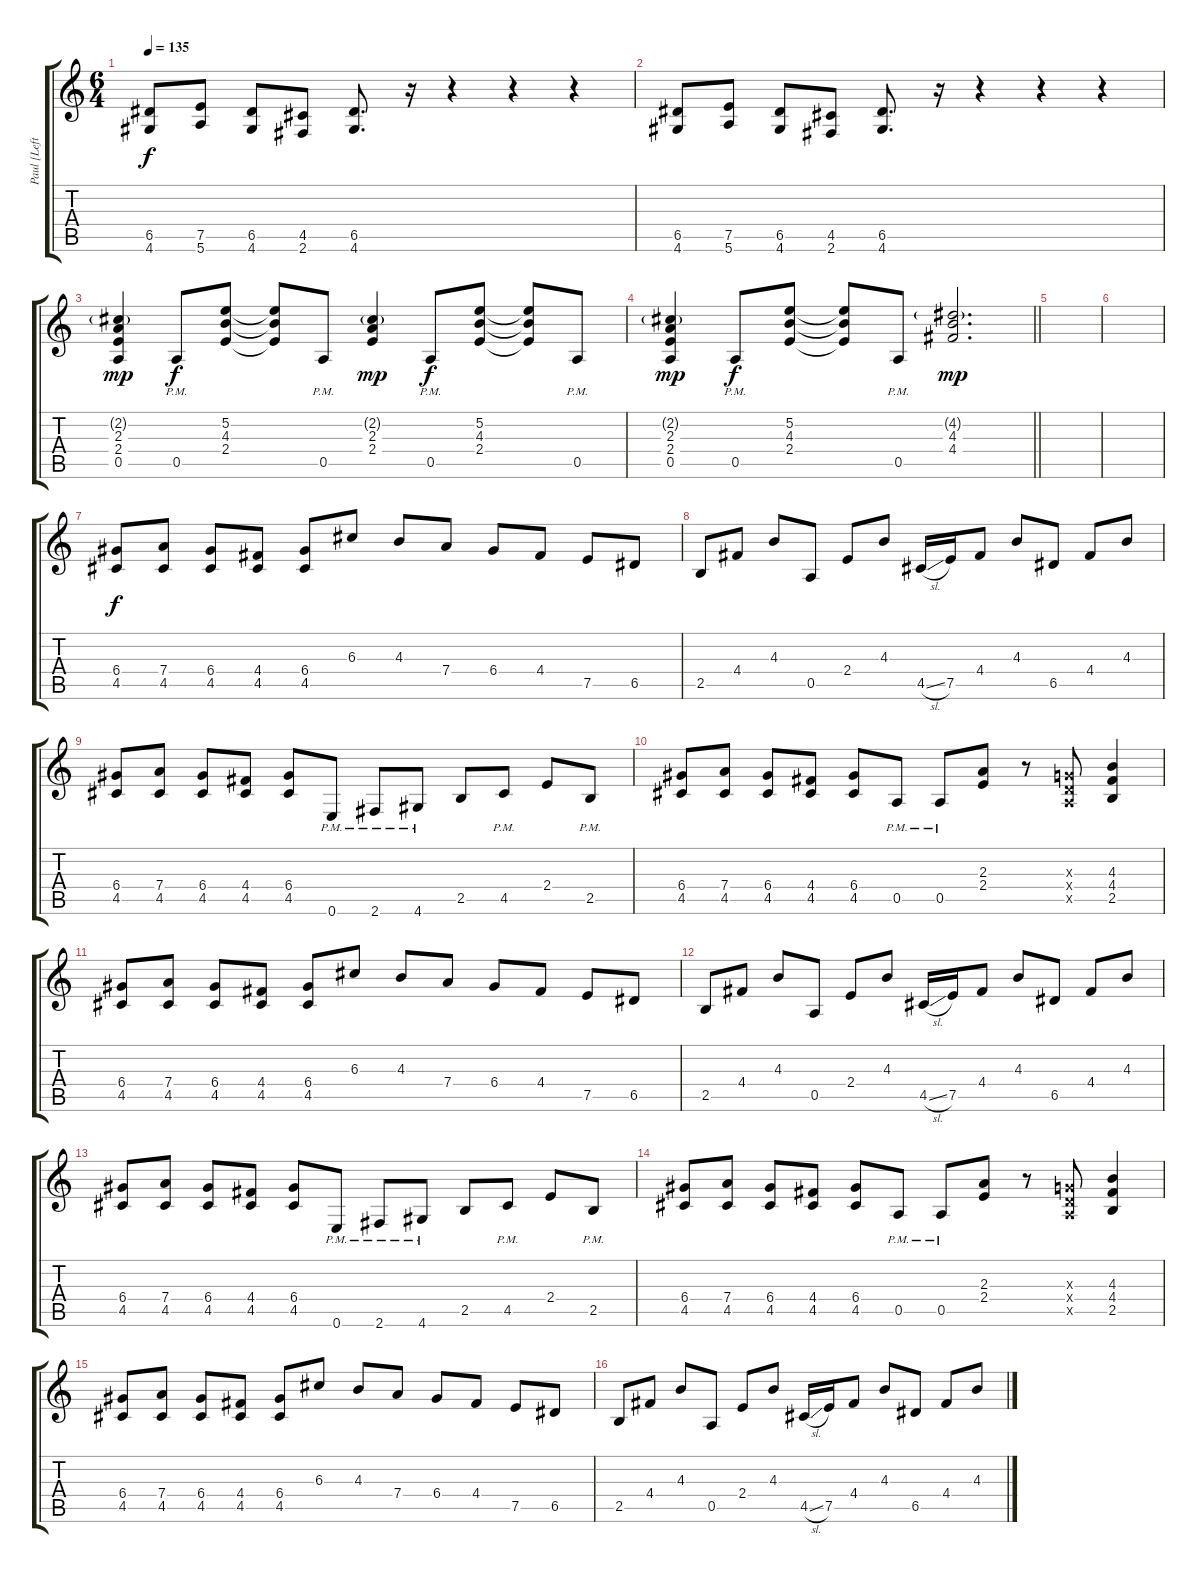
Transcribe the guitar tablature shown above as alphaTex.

\track ("Paul [Left]" "Paul [Left") {instrument distortionguitar}
\staff {score tabs}
\tuning (E4 B3 G3 D3 A2 E2) {hide}
\ts (6 4)
\tempo 135
\clef g2
\ks c
(6.5 4.6).8{dy f} (7.5 5.6).8 (6.5 4.6).8 (4.5 2.6).8 (6.5 4.6).8{d} r.16 r.4 r.4 r.4 |
(6.5 4.6).8 (7.5 5.6).8 (6.5 4.6).8 (4.5 2.6).8 (6.5 4.6).8{d} r.16 r.4 r.4 r.4 |
(2.2{g} 2.3 2.4 0.5).4{dy mp} 0.5{pm}.8{dy f} (5.2 4.3 2.4).8 (5.2{t} 4.3{t} 2.4{t}).8 0.5{pm}.8 (2.2{g} 2.3 2.4).4{dy mp} 0.5{pm}.8{dy f} (5.2 4.3 2.4).8 (5.2{t} 4.3{t} 2.4{t}).8 0.5{pm}.8 |
\barLineRight lightlight
(2.2{g} 2.3 2.4 0.5).4{dy mp} 0.5{pm}.8{dy f} (5.2 4.3 2.4).8 (5.2{t} 4.3{t} 2.4{t}).8 0.5{pm}.8 (4.2{g} 4.3 4.4).2{d dy mp} |
|
|
(6.4 4.5).8{dy f} (7.4 4.5).8 (6.4 4.5).8 (4.4 4.5).8 (6.4 4.5).8 6.3.8 4.3.8 7.4.8 6.4.8 4.4.8 7.5.8 6.5.8 |
2.5.8 4.4.8 4.3.8 0.5.8 2.4.8 4.3.8 4.5{sl}.16 7.5.16 4.4.8 4.3.8 6.5.8 4.4.8 4.3.8 |
(6.4 4.5).8 (7.4 4.5).8 (6.4 4.5).8 (4.4 4.5).8 (6.4 4.5).8 0.6{pm}.8 2.6{pm}.8 4.6{pm}.8 2.5.8 4.5{pm}.8 2.4.8 2.5{pm}.8 |
(6.4 4.5).8 (7.4 4.5).8 (6.4 4.5).8 (4.4 4.5).8 (6.4 4.5).8 0.5{pm}.8 0.5{pm}.8 (2.3 2.4).8 r.8 (0.3{x} 0.4{x} 0.5{x}).8 (4.3 4.4 2.5).4 |
(6.4 4.5).8 (7.4 4.5).8 (6.4 4.5).8 (4.4 4.5).8 (6.4 4.5).8 6.3.8 4.3.8 7.4.8 6.4.8 4.4.8 7.5.8 6.5.8 |
2.5.8 4.4.8 4.3.8 0.5.8 2.4.8 4.3.8 4.5{sl}.16 7.5.16 4.4.8 4.3.8 6.5.8 4.4.8 4.3.8 |
(6.4 4.5).8 (7.4 4.5).8 (6.4 4.5).8 (4.4 4.5).8 (6.4 4.5).8 0.6{pm}.8 2.6{pm}.8 4.6{pm}.8 2.5.8 4.5{pm}.8 2.4.8 2.5{pm}.8 |
(6.4 4.5).8 (7.4 4.5).8 (6.4 4.5).8 (4.4 4.5).8 (6.4 4.5).8 0.5{pm}.8 0.5{pm}.8 (2.3 2.4).8 r.8 (0.3{x} 0.4{x} 0.5{x}).8 (4.3 4.4 2.5).4 |
(6.4 4.5).8 (7.4 4.5).8 (6.4 4.5).8 (4.4 4.5).8 (6.4 4.5).8 6.3.8 4.3.8 7.4.8 6.4.8 4.4.8 7.5.8 6.5.8 |
2.5.8 4.4.8 4.3.8 0.5.8 2.4.8 4.3.8 4.5{sl}.16 7.5.16 4.4.8 4.3.8 6.5.8 4.4.8 4.3.8
